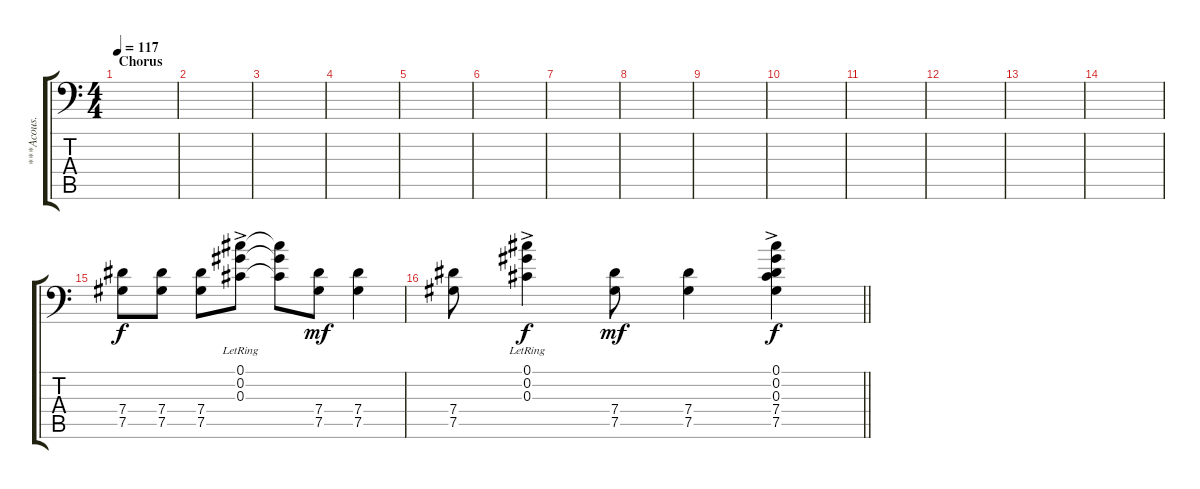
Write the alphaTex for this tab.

\track ("***Acous. Gtr. 1" "***Acous. ") {instrument acousticguitarsteel}
\staff {score tabs}
\tuning (Db4 Ab3 Db3 Ab2 Db2 Ab1) {hide}
\ts (4 4)
\section ("" "Chorus")
\tempo 117
\clef f4
\ks c
|
|
|
|
|
|
|
|
|
|
|
|
|
|
(7.4 7.5).8 (7.4 7.5).8 (7.4 7.5).8 (0.1{ac lr} 0.2{ac lr} 0.3{ac lr}).8{dy f} (0.1{t} 0.2{t} 0.3{t}).8 (7.4 7.5).8{dy mf} (7.4 7.5).4 |
\barLineRight lightlight
(7.4 7.5).8 (0.1{ac lr} 0.2{ac lr} 0.3{ac lr}).4{dy f} (7.4 7.5).8{dy mf} (7.4 7.5).4 (0.1{ac} 0.2{ac} 0.3{ac} 7.4{ac} 7.5{ac}).4{dy f}
